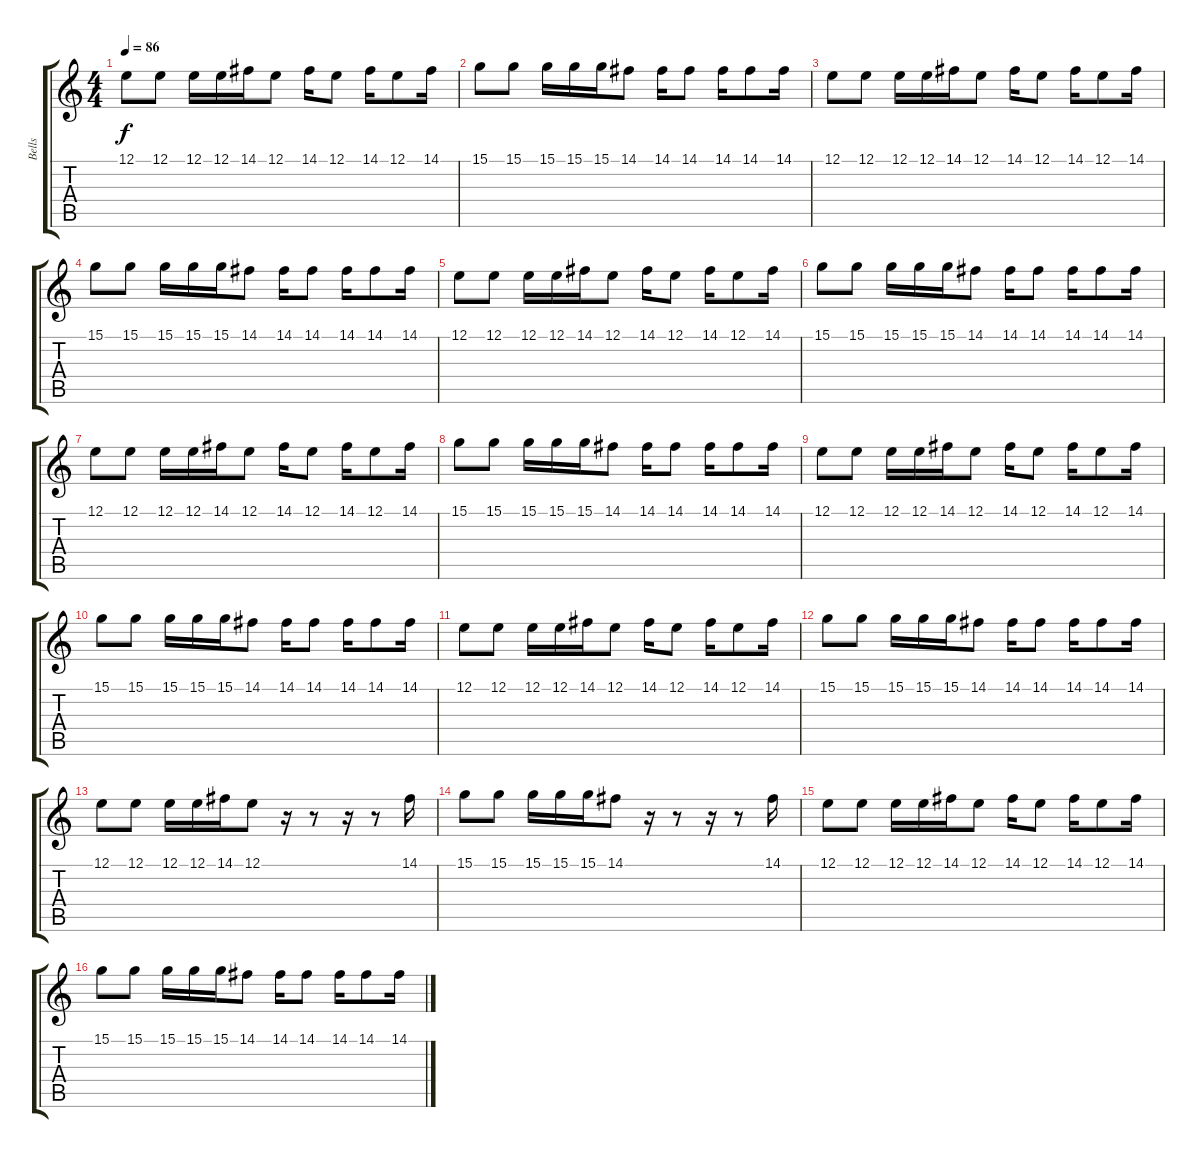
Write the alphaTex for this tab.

\track ("Bells" "Bells") {instrument tinklebell}
\staff {score tabs}
\tuning (E4 B3 G3 D3 A2 E2) {hide}
\ts (4 4)
\tempo 86
\clef g2
\ks c
12.1.8{dy f} 12.1.8 12.1.16 12.1.16 14.1.16 12.1.8 14.1.16 12.1.8 14.1.16 12.1.8 14.1.16 |
15.1.8 15.1.8 15.1.16 15.1.16 15.1.16 14.1.8 14.1.16 14.1.8 14.1.16 14.1.8 14.1.16 |
12.1.8 12.1.8 12.1.16 12.1.16 14.1.16 12.1.8 14.1.16 12.1.8 14.1.16 12.1.8 14.1.16 |
15.1.8 15.1.8 15.1.16 15.1.16 15.1.16 14.1.8 14.1.16 14.1.8 14.1.16 14.1.8 14.1.16 |
12.1.8 12.1.8 12.1.16 12.1.16 14.1.16 12.1.8 14.1.16 12.1.8 14.1.16 12.1.8 14.1.16 |
15.1.8 15.1.8 15.1.16 15.1.16 15.1.16 14.1.8 14.1.16 14.1.8 14.1.16 14.1.8 14.1.16 |
12.1.8 12.1.8 12.1.16 12.1.16 14.1.16 12.1.8 14.1.16 12.1.8 14.1.16 12.1.8 14.1.16 |
15.1.8 15.1.8 15.1.16 15.1.16 15.1.16 14.1.8 14.1.16 14.1.8 14.1.16 14.1.8 14.1.16 |
12.1.8 12.1.8 12.1.16 12.1.16 14.1.16 12.1.8 14.1.16 12.1.8 14.1.16 12.1.8 14.1.16 |
15.1.8 15.1.8 15.1.16 15.1.16 15.1.16 14.1.8 14.1.16 14.1.8 14.1.16 14.1.8 14.1.16 |
12.1.8 12.1.8 12.1.16 12.1.16 14.1.16 12.1.8 14.1.16 12.1.8 14.1.16 12.1.8 14.1.16 |
15.1.8 15.1.8 15.1.16 15.1.16 15.1.16 14.1.8 14.1.16 14.1.8 14.1.16 14.1.8 14.1.16 |
12.1.8 12.1.8 12.1.16 12.1.16 14.1.16 12.1.8 r.16 r.8 r.16 r.8 14.1.16 |
15.1.8 15.1.8 15.1.16 15.1.16 15.1.16 14.1.8 r.16 r.8 r.16 r.8 14.1.16 |
12.1.8 12.1.8 12.1.16 12.1.16 14.1.16 12.1.8 14.1.16 12.1.8 14.1.16 12.1.8 14.1.16 |
15.1.8 15.1.8 15.1.16 15.1.16 15.1.16 14.1.8 14.1.16 14.1.8 14.1.16 14.1.8 14.1.16
